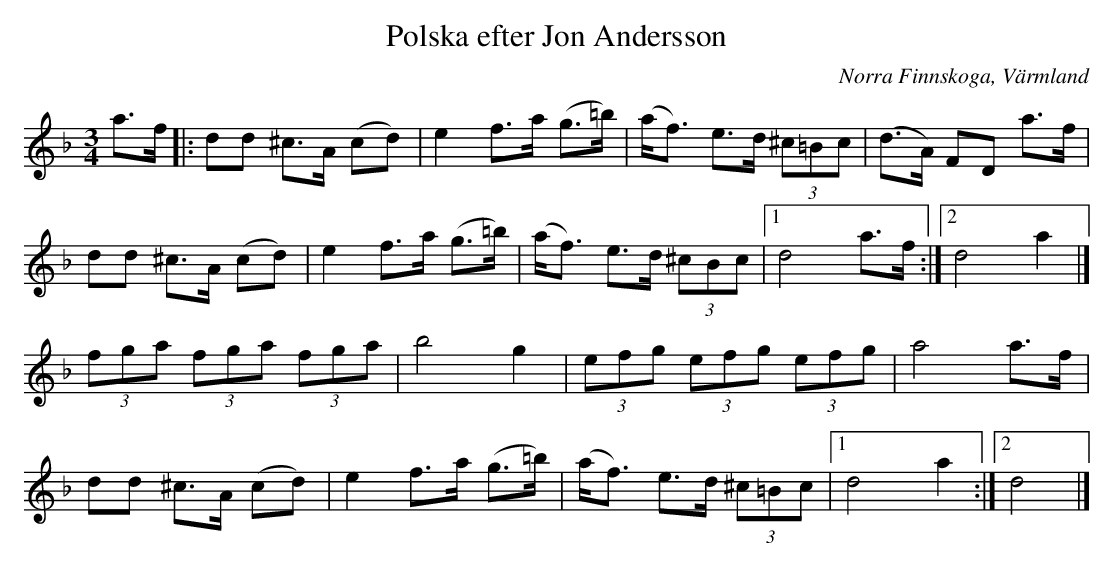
X:1
T:Polska efter Jon Andersson
O:Norra Finnskoga, Värmland
M:3/4
L:1/8
K:Dm
a3/2f/2|:dd ^c3/2A/2 (cd)|e2 f3/2a/2 (g3/2=b/2)| (a/2f3/2) e3/2d/2 (3^c=Bc|(d3/2A/2) FD a3/2f/2|
dd ^c3/2A/2 (cd)|e2 f3/2a/2 (g3/2=b/2)| (a/2f3/2) e3/2d/2 (3^cBc|1 d4  a3/2f/2:|2 d4  a2|]
(3fga (3fga (3fga|b4 g2|(3efg (3efg (3efg|a4 a3/2f/2|
dd ^c3/2A/2 (cd)|e2 f3/2a/2 (g3/2=b/2)| (a/2f3/2) e3/2d/2 (3^c=Bc|1 d4  a2:|2 d4|]
